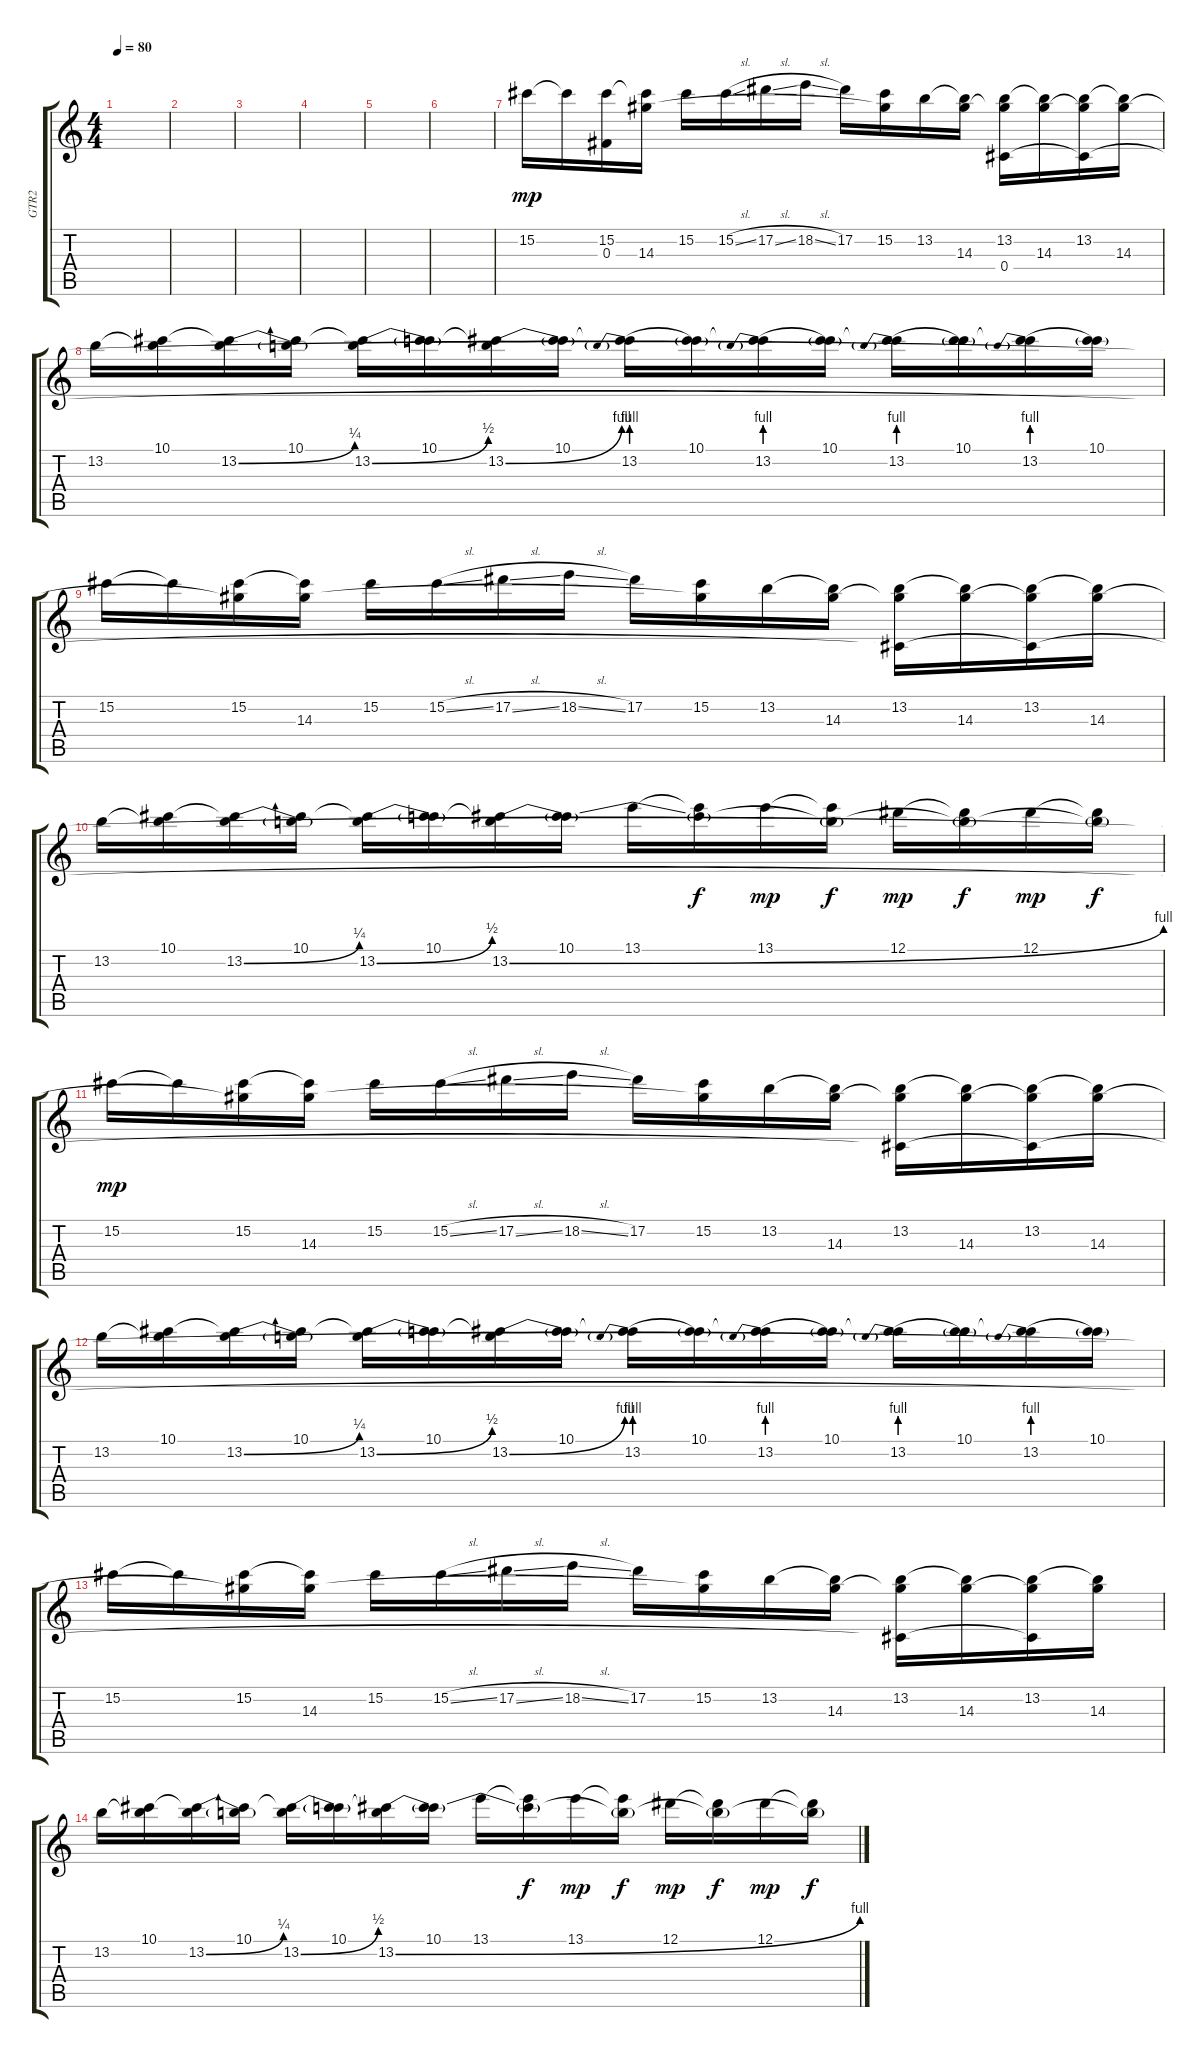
\track ("GTR2" "GTR2") {instrument overdrivenguitar}
\staff {score tabs}
\tuning (Eb4 Bb3 Gb3 Db3 Ab2 Eb2) {hide}
\ts (4 4)
\tempo 80
\clef g2
\ks c
|
|
|
|
|
|
15.2.16{dy mp} 15.2{t}.16 (15.2 0.3).16 (15.2{t} 14.3).16 15.2.16 15.2{sl}.16 17.2{sl}.16 18.2{sl}.16 17.2.16 (15.2 14.3{t}).16 13.2.16 (13.2{t} 14.3).16 (13.2 14.3{t} 0.4).16 (13.2{t} 14.3).16 (13.2 14.3{t} 0.4{t}).16 (13.2{t} 14.3).16 |
13.2.16 (10.1 13.2{t}).16 (10.1{t} 13.2{be (bend 0 0 60 1)}).16 (10.1 13.2{t}).16 (10.1{t} 13.2{be (bend 0 0 60 2)}).16 (10.1 13.2{t}).16 (10.1{t} 13.2{be (bend 0 0 60 4)}).16 (10.1 13.2{t}).16 (10.1{t} 13.2{be (prebend 0 4 60 4)}).16 (10.1 13.2{t}).16 (10.1{t} 13.2{be (prebend 0 4 60 4)}).16 (10.1 13.2{t}).16 (10.1{t} 13.2{be (prebend 0 4 60 4)}).16 (10.1 13.2{t}).16 (10.1{t} 13.2{be (prebend 0 4 60 4)}).16 (10.1 13.2{t}).16 |
15.2.16 15.2{t}.16 (15.2 14.3{t}).16 (15.2{t} 14.3).16 15.2.16 15.2{sl}.16 17.2{sl}.16 18.2{sl}.16 17.2.16 (15.2 14.3{t}).16 13.2.16 (13.2{t} 14.3).16 (13.2 14.3{t} 0.4{t}).16 (13.2{t} 14.3).16 (13.2 14.3{t} 0.4{t}).16 (13.2{t} 14.3).16 |
13.2.16 (10.1 13.2{t}).16 (10.1{t} 13.2{be (bend 0 0 60 1)}).16 (10.1 13.2{t}).16 (10.1{t} 13.2{be (bend 0 0 60 2)}).16 (10.1 13.2{t}).16 (10.1{t} 13.2{be (bend 0 0 60 4)}).16 (10.1 13.2{t}).16 13.1.16 (13.1{t} 13.2{t}).16{dy f} 13.1.16{dy mp} (13.1{t} 13.2{t}).16{dy f} 12.1.16{dy mp} (12.1{t} 13.2{t}).16{dy f} 12.1.16{dy mp} (12.1{t} 13.2{t}).16{dy f} |
15.2.16{dy mp} 15.2{t}.16 (15.2 14.3{t}).16 (15.2{t} 14.3).16 15.2.16 15.2{sl}.16 17.2{sl}.16 18.2{sl}.16 17.2.16 (15.2 14.3{t}).16 13.2.16 (13.2{t} 14.3).16 (13.2 14.3{t} 0.4{t}).16 (13.2{t} 14.3).16 (13.2 14.3{t} 0.4{t}).16 (13.2{t} 14.3).16 |
13.2.16 (10.1 13.2{t}).16 (10.1{t} 13.2{be (bend 0 0 60 1)}).16 (10.1 13.2{t}).16 (10.1{t} 13.2{be (bend 0 0 60 2)}).16 (10.1 13.2{t}).16 (10.1{t} 13.2{be (bend 0 0 60 4)}).16 (10.1 13.2{t}).16 (10.1{t} 13.2{be (prebend 0 4 60 4)}).16 (10.1 13.2{t}).16 (10.1{t} 13.2{be (prebend 0 4 60 4)}).16 (10.1 13.2{t}).16 (10.1{t} 13.2{be (prebend 0 4 60 4)}).16 (10.1 13.2{t}).16 (10.1{t} 13.2{be (prebend 0 4 60 4)}).16 (10.1 13.2{t}).16 |
15.2.16 15.2{t}.16 (15.2 14.3{t}).16 (15.2{t} 14.3).16 15.2.16 15.2{sl}.16 17.2{sl}.16 18.2{sl}.16 17.2.16 (15.2 14.3{t}).16 13.2.16 (13.2{t} 14.3).16 (13.2 14.3{t} 0.4{t}).16 (13.2{t} 14.3).16 (13.2 14.3{t} 0.4{t}).16 (13.2{t} 14.3).16 |
13.2.16 (10.1 13.2{t}).16 (10.1{t} 13.2{be (bend 0 0 60 1)}).16 (10.1 13.2{t}).16 (10.1{t} 13.2{be (bend 0 0 60 2)}).16 (10.1 13.2{t}).16 (10.1{t} 13.2{be (bend 0 0 60 4)}).16 (10.1 13.2{t}).16 13.1.16 (13.1{t} 13.2{t}).16{dy f} 13.1.16{dy mp} (13.1{t} 13.2{t}).16{dy f} 12.1.16{dy mp} (12.1{t} 13.2{t}).16{dy f} 12.1.16{dy mp} (12.1{t} 13.2{t}).16{dy f}
